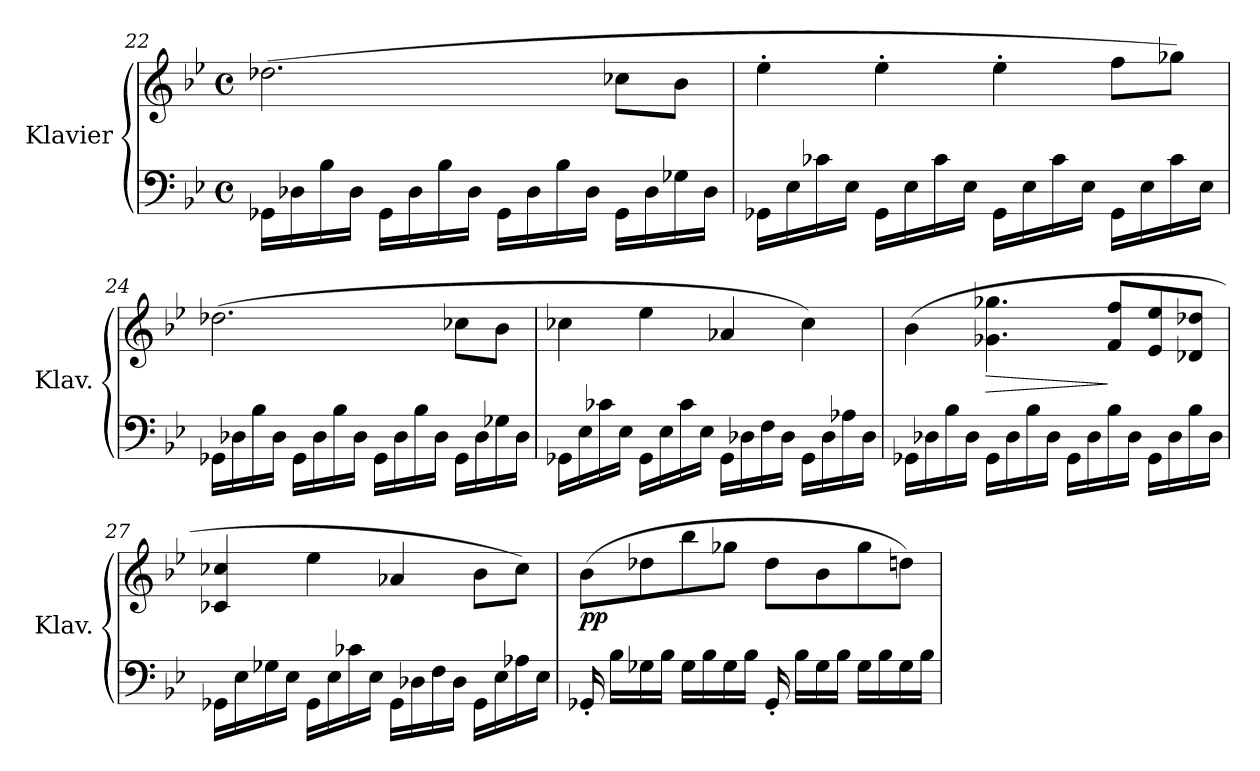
**kern	**kern	**dynam
*part1	*part1	*part1
*staff2	*staff1	*staff1/2
*I"Klavier	*	*
*I'Klav.	*	*
*clefF4	*clefG2	*
*k[b-e-]	*k[b-e-]	*
*M4/4	*M4/4	*
*met(c)	*met(c)	*
=22	=22	=22
16GG-X\LL	(2.dd-X\	.
16D-X\	.	.
16B-\	.	.
16D-\JJ	.	.
16GG-\LL	.	.
16D-\	.	.
16B-\	.	.
16D-\JJ	.	.
16GG-\LL	.	.
16D-\	.	.
16B-\	.	.
16D-\JJ	.	.
*	*MM98	*
16GG-\LL	8cc-X\L	.
16D-\	.	.
16G-X\	8b-\J	.
16D-\JJ	.	.
=23	=23	=23
16GG-X\LL	4ee-'\	.
16E-\	.	.
16c-X\	.	.
16E-\JJ	.	.
16GG-\LL	4ee-'\	.
16E-\	.	.
16c-\	.	.
16E-\JJ	.	.
16GG-\LL	4ee-'\	.
16E-\	.	.
16c-\	.	.
16E-\JJ	.	.
*	*MM98	*
16GG-\LL	8ff\L	.
16E-\	.	.
16c-\	8gg-X\J)	.
16E-\JJ	.	.
!!LO:LB:g=z
=24	=24	=24
16GG-X\LL	(2.dd-X\	.
16D-X\	.	.
16B-\	.	.
16D-\JJ	.	.
16GG-\LL	.	.
16D-\	.	.
16B-\	.	.
16D-\JJ	.	.
16GG-\LL	.	.
16D-\	.	.
16B-\	.	.
16D-\JJ	.	.
*	*MM98	*
16GG-\LL	8cc-X\L	.
16D-\	.	.
16G-X\	8b-\J	.
16D-\JJ	.	.
=25	=25	=25
16GG-X\LL	4cc-X\	.
16E-\	.	.
16c-X\	.	.
16E-\JJ	.	.
16GG-\LL	4ee-\	.
16E-\	.	.
16c-\	.	.
16E-\JJ	.	.
16GG-\LL	4a-X/	.
16D-X\	.	.
16F\	.	.
16D-\JJ	.	.
*	*MM98	*
16GG-\LL	4cc-\)	.
16D-\	.	.
16A-X\	.	.
16D-\JJ	.	.
=26	=26	=26
16GG-X\LL	(4b-\	.
16D-X\	.	.
16B-\	.	.
16D-\JJ	.	.
!	!	!LO:HP:b
16GG-\LL	4.g-X\ 4.gg-X\	>
16D-\	.	.
16B-\	.	.
16D-\JJ	.	.
16GG-\LL	.	.
16D-\	.	.
*	*MM94	*
16B-\	8f/ 8ff/L	]
16D-\JJ	.	.
*	*MM98	*
16GG-\LL	8e-/ 8ee-/	.
16D-\	.	.
16B-\	8d-X/ 8dd-X/J	.
16D-\JJ	.	.
!!LO:LB:g=z
=27	=27	=27
16GG-X\LL	4c-X/ 4cc-X/	.
16E-\	.	.
16G-X\	.	.
16E-\JJ	.	.
16GG-\LL	4ee-\	.
16E-\	.	.
16c-X\	.	.
16E-\JJ	.	.
16GG-\LL	4a-X/	.
16D-X\	.	.
16F\	.	.
16D-\JJ	.	.
*	*MM98	*
16GG-\LL	8b-\L	.
16E-\	.	.
16A-X\	8cc-\J)	.
16E-\JJ	.	.
=28	=28	=28
*	*MM104	*
!	!	!LO:DY:b
16GG-X'/	(8b-\L	pp
16B-\LL	.	.
16G-X\	8dd-X\	.
16B-\JJ	.	.
16G-\LL	8bb-\	.
16B-\	.	.
16G-\	8gg-X\J	.
16B-\JJ	.	.
*	*MM106	*
16GG-'/	8dd-\L	.
16B-\LL	.	.
16G-\	8b-\	.
16B-\JJ	.	.
16G-\LL	8gg-\	.
16B-\	.	.
16G-\	8ddn\J)	.
16B-\JJ	.	.
=	=	=
*-	*-	*-
